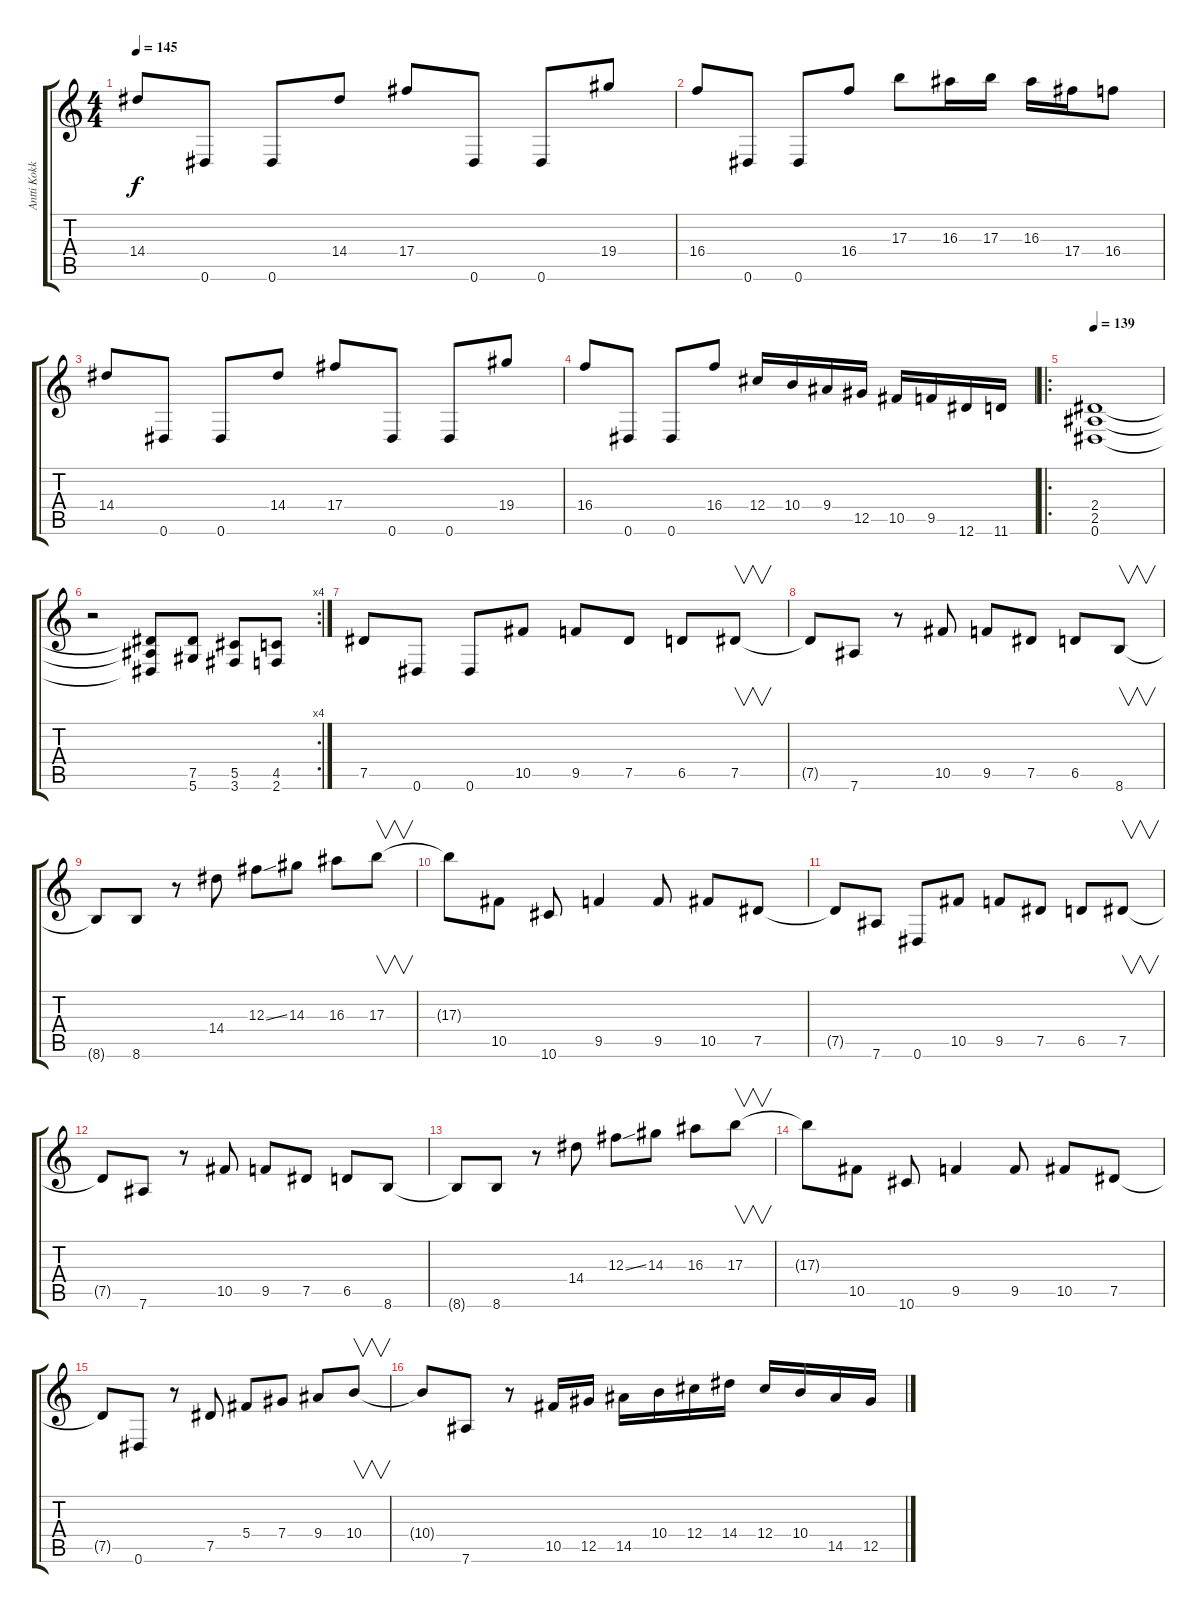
\track ("Antti Kokko " "Antti Kokk") {instrument overdrivenguitar}
\staff {score tabs}
\tuning (Eb4 Bb3 Gb3 Db3 Ab2 Eb2) {hide}
\ts (4 4)
\tempo 145
\clef g2
\ks c
14.4.8{dy f} 0.6.8 0.6.8 14.4.8 17.4.8 0.6.8 0.6.8 19.4.8 |
16.4.8 0.6.8 0.6.8 16.4.8 17.3.8 16.3.16 17.3.16 16.3.16 17.4.16 16.4.8 |
14.4.8 0.6.8 0.6.8 14.4.8 17.4.8 0.6.8 0.6.8 19.4.8 |
16.4.8 0.6.8 0.6.8 16.4.8 12.4.16 10.4.16 9.4.16 12.5.16 10.5.16 9.5.16 12.6.16 11.6.16 |
\ro
\tempo 139
(2.4 2.5 0.6).1 |
\rc 4
r.2 (2.4{t} 2.5{t} 0.6{t}).8 (7.5 5.6).8 (5.5 3.6).8 (4.5 2.6).8 |
7.5.8 0.6.8 0.6.8 10.5.8 9.5.8 7.5.8 6.5.8 7.5.8{v} |
7.5{t}.8 7.6.8 r.8 10.5.8 9.5.8 7.5.8 6.5.8 8.6.8{v} |
8.6{t}.8 8.6.8 r.8 14.4.8 12.3{ss}.8 14.3.8 16.3.8 17.3.8{v} |
17.3{t}.8 10.5.8 10.6.8 9.5.4 9.5.8 10.5.8 7.5.8 |
7.5{t}.8 7.6.8 0.6.8 10.5.8 9.5.8 7.5.8 6.5.8 7.5.8{v} |
7.5{t}.8 7.6.8 r.8 10.5.8 9.5.8 7.5.8 6.5.8 8.6.8 |
8.6{t}.8 8.6.8 r.8 14.4.8 12.3{ss}.8 14.3.8 16.3.8 17.3.8{v} |
17.3{t}.8 10.5.8 10.6.8 9.5.4 9.5.8 10.5.8 7.5.8 |
7.5{t}.8 0.6.8 r.8 7.5.8 5.4.8 7.4.8 9.4.8 10.4.8{v} |
10.4{t}.8 7.6.8 r.8 10.5.16 12.5.16 14.5.16 10.4.16 12.4.16 14.4.16 12.4.16 10.4.16 14.5.16 12.5.16
